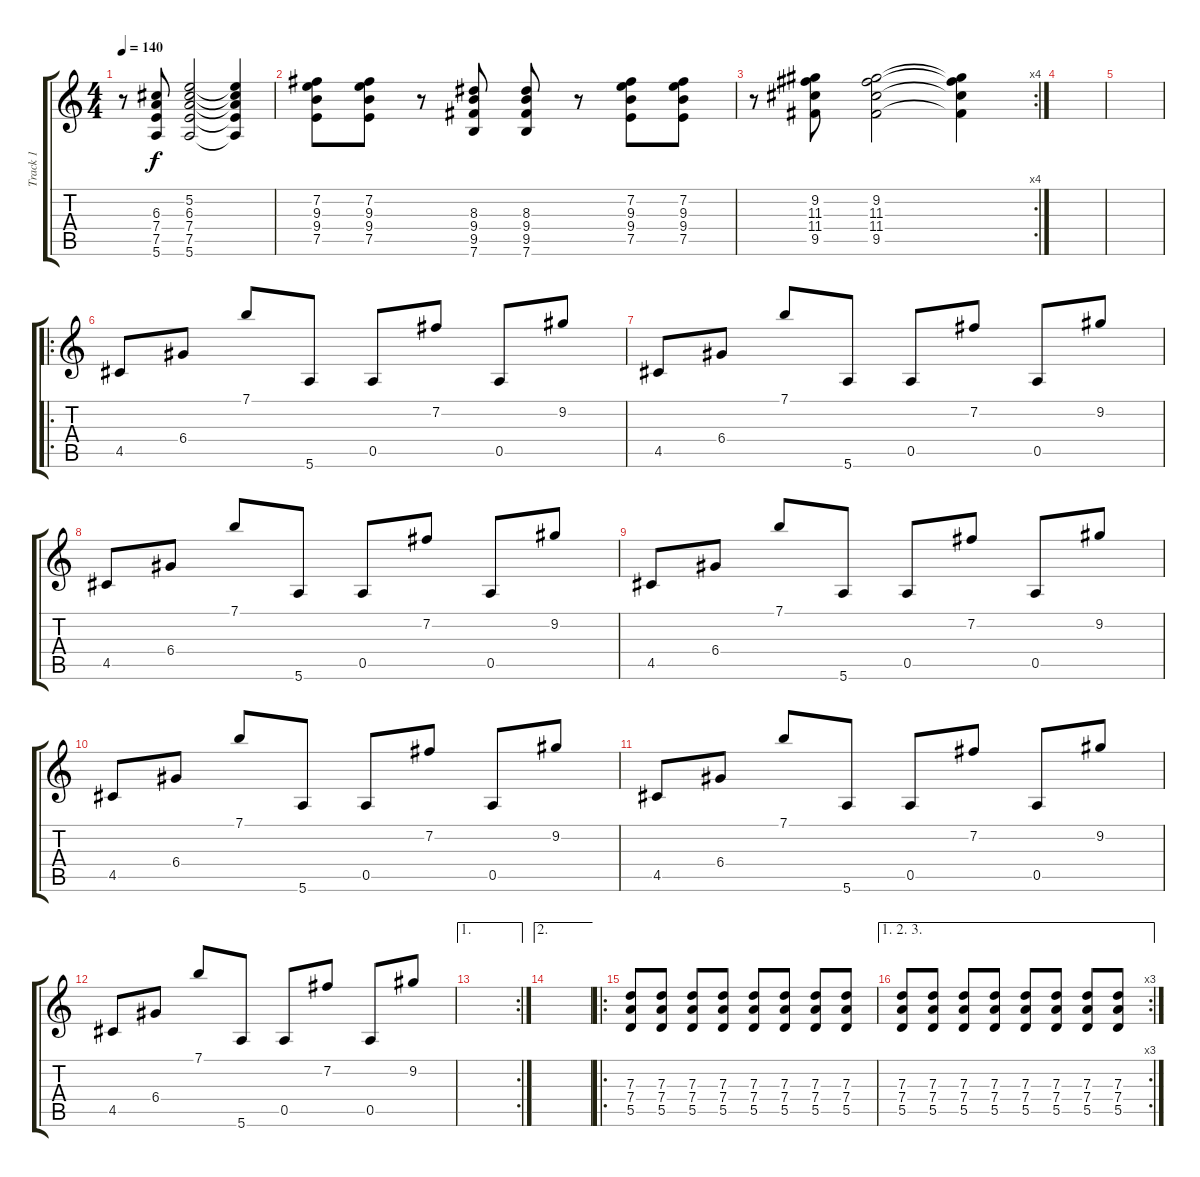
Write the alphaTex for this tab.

\track ("Track 1" "Track 1") {instrument distortionguitar}
\staff {score tabs}
\tuning (E4 B3 G3 D3 A2 E2) {hide}
\ts (4 4)
\tempo 140
\clef g2
\ks c
r.8{dy f} (6.3 7.4 7.5 5.6).8 (5.2 6.3 7.4 7.5 5.6).2 (5.2{t} 6.3{t} 7.4{t} 7.5{t} 5.6{t}).4 |
(7.2 9.3 9.4 7.5).8 (7.2 9.3 9.4 7.5).8 r.8 (8.3 9.4 9.5 7.6).8 (8.3 9.4 9.5 7.6).8 r.8 (7.2 9.3 9.4 7.5).8 (7.2 9.3 9.4 7.5).8 |
\rc 4
r.8 (9.2 11.3 11.4 9.5).8 (9.2 11.3 11.4 9.5).2 (9.2{t} 11.3{t} 11.4{t} 9.5{t}).4 |
|
|
\ro
4.5.8 6.4.8 7.1.8 5.6.8 0.5.8 7.2.8 0.5.8 9.2.8 |
4.5.8 6.4.8 7.1.8 5.6.8 0.5.8 7.2.8 0.5.8 9.2.8 |
4.5.8 6.4.8 7.1.8 5.6.8 0.5.8 7.2.8 0.5.8 9.2.8 |
4.5.8 6.4.8 7.1.8 5.6.8 0.5.8 7.2.8 0.5.8 9.2.8 |
4.5.8 6.4.8 7.1.8 5.6.8 0.5.8 7.2.8 0.5.8 9.2.8 |
4.5.8 6.4.8 7.1.8 5.6.8 0.5.8 7.2.8 0.5.8 9.2.8 |
4.5.8 6.4.8 7.1.8 5.6.8 0.5.8 7.2.8 0.5.8 9.2.8 |
\ae 1
\rc 2
|
\ae 2
|
\ro
(7.3 7.4 5.5).8 (7.3 7.4 5.5).8 (7.3 7.4 5.5).8 (7.3 7.4 5.5).8 (7.3 7.4 5.5).8 (7.3 7.4 5.5).8 (7.3 7.4 5.5).8 (7.3 7.4 5.5).8 |
\ae (1 2 3)
\rc 3
(7.3 7.4 5.5).8 (7.3 7.4 5.5).8 (7.3 7.4 5.5).8 (7.3 7.4 5.5).8 (7.3 7.4 5.5).8 (7.3 7.4 5.5).8 (7.3 7.4 5.5).8 (7.3 7.4 5.5).8
